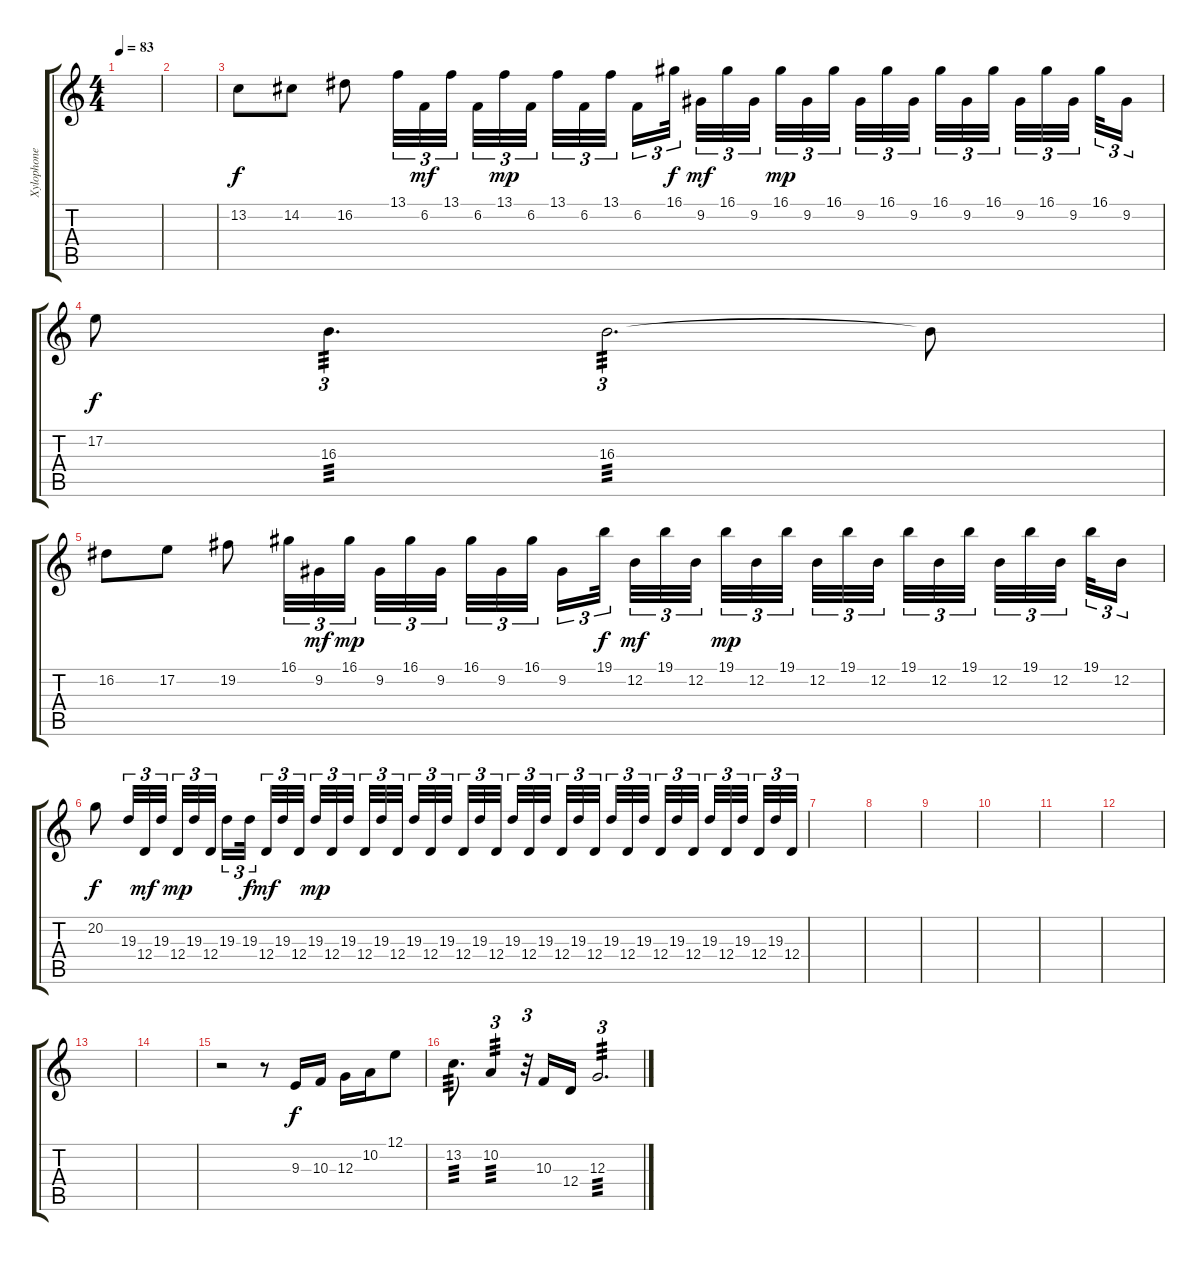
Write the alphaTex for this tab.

\track ("Xylophone" "Xylophone") {instrument marimba}
\staff {score tabs}
\tuning (E4 B3 G3 D3 A2 E2) {hide}
\ts (4 4)
\tempo 83
\clef g2
\ks c
|
|
13.2.8{dy f balance 10} 14.2.8 16.2.8 13.1.32{tu (3 2)} 6.2.32{tu (3 2) dy mf} 13.1.32{tu (3 2)} 6.2.32{tu (3 2)} 13.1.32{tu (3 2) dy mp} 6.2.32{tu (3 2)} 13.1.32{tu (3 2)} 6.2.32{tu (3 2)} 13.1.32{tu (3 2)} 6.2.16{tu (3 2)} 16.1.32{tu (3 2) dy f} 9.2.32{tu (3 2) dy mf} 16.1.32{tu (3 2)} 9.2.32{tu (3 2)} 16.1.32{tu (3 2) dy mp} 9.2.32{tu (3 2)} 16.1.32{tu (3 2)} 9.2.32{tu (3 2)} 16.1.32{tu (3 2)} 9.2.32{tu (3 2)} 16.1.32{tu (3 2)} 9.2.32{tu (3 2)} 16.1.32{tu (3 2)} 9.2.32{tu (3 2)} 16.1.32{tu (3 2)} 9.2.32{tu (3 2)} 16.1.32{tu (3 2)} 9.2.16{tu (3 2)} |
17.2.8{dy f} 16.3.4{d tu (3 2) tp 3} 16.3.2{d tu (3 2) tp 3} 16.3{t}.8 |
16.2.8{balance 9} 17.2.8 19.2.8 16.1.32{tu (3 2)} 9.2.32{tu (3 2) dy mf} 16.1.32{tu (3 2) dy mp} 9.2.32{tu (3 2)} 16.1.32{tu (3 2)} 9.2.32{tu (3 2)} 16.1.32{tu (3 2)} 9.2.32{tu (3 2)} 16.1.32{tu (3 2)} 9.2.16{tu (3 2)} 19.1.32{tu (3 2) dy f} 12.2.32{tu (3 2) dy mf} 19.1.32{tu (3 2)} 12.2.32{tu (3 2)} 19.1.32{tu (3 2) dy mp} 12.2.32{tu (3 2)} 19.1.32{tu (3 2)} 12.2.32{tu (3 2)} 19.1.32{tu (3 2)} 12.2.32{tu (3 2)} 19.1.32{tu (3 2)} 12.2.32{tu (3 2)} 19.1.32{tu (3 2)} 12.2.32{tu (3 2)} 19.1.32{tu (3 2)} 12.2.32{tu (3 2)} 19.1.32{tu (3 2)} 12.2.16{tu (3 2)} |
20.2.8{dy f} 19.3.32{tu (3 2)} 12.4.32{tu (3 2) dy mf} 19.3.32{tu (3 2)} 12.4.32{tu (3 2) dy mp} 19.3.32{tu (3 2)} 12.4.32{tu (3 2)} 19.3.16{tu (3 2)} 19.3.32{tu (3 2) dy f} 12.4.32{tu (3 2) dy mf} 19.3.32{tu (3 2)} 12.4.32{tu (3 2)} 19.3.32{tu (3 2) dy mp} 12.4.32{tu (3 2)} 19.3.32{tu (3 2)} 12.4.32{tu (3 2)} 19.3.32{tu (3 2)} 12.4.32{tu (3 2)} 19.3.32{tu (3 2)} 12.4.32{tu (3 2)} 19.3.32{tu (3 2)} 12.4.32{tu (3 2)} 19.3.32{tu (3 2)} 12.4.32{tu (3 2)} 19.3.32{tu (3 2)} 12.4.32{tu (3 2)} 19.3.32{tu (3 2)} 12.4.32{tu (3 2)} 19.3.32{tu (3 2)} 12.4.32{tu (3 2)} 19.3.32{tu (3 2)} 12.4.32{tu (3 2)} 19.3.32{tu (3 2)} 12.4.32{tu (3 2)} 19.3.32{tu (3 2)} 12.4.32{tu (3 2)} 19.3.32{tu (3 2)} 12.4.32{tu (3 2)} 19.3.32{tu (3 2)} 12.4.32{tu (3 2)} 19.3.32{tu (3 2)} 12.4.32{tu (3 2)} |
|
|
|
|
|
|
|
|
r.2 r.8 9.3.16{dy f} 10.3.16 12.3.16 10.2.16 12.1.8 |
13.2.8{d tp 3} 10.2.4{tu (3 2) tp 3} r.32{tu (3 2)} 10.3.16 12.4.16 12.3.2{d tu (3 2) tp 3}
